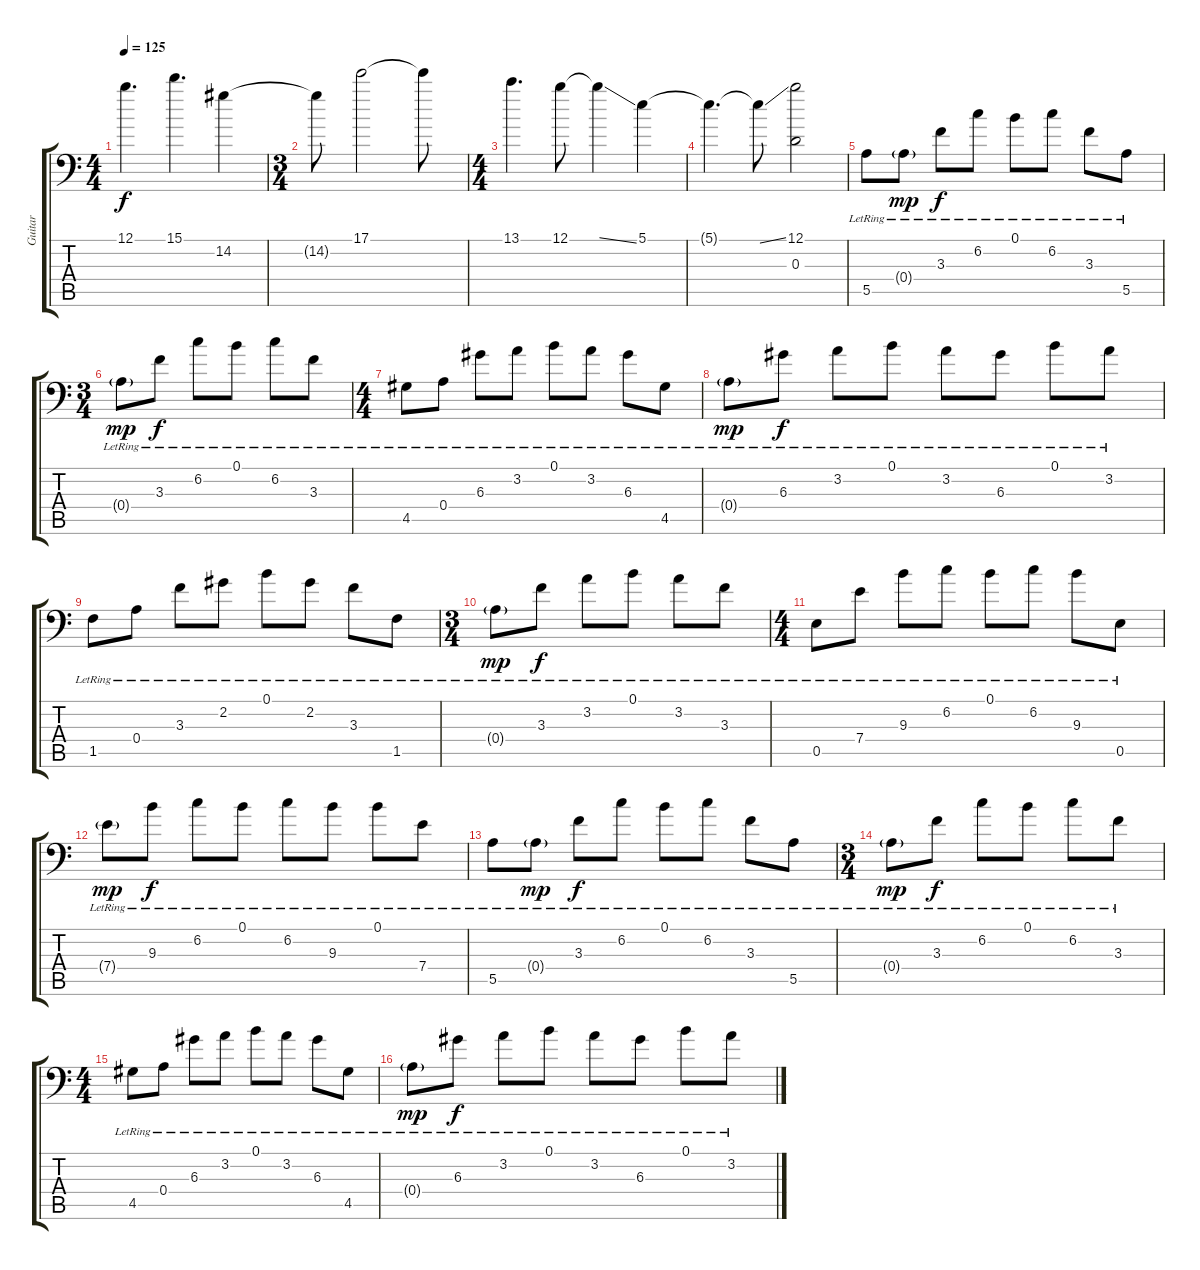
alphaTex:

\track ("Guitar" "Guitar") {instrument distortionguitar}
\staff {score tabs}
\tuning (B3 Gb3 D3 A2 E2 A1) {hide}
\ts (4 4)
\tempo 125
\clef f4
\ks c
12.1.4{d dy f} 15.1.4{d} 14.2.4 |
\ts (3 4)
14.2{t}.8 17.1.2 17.1{t}.8 |
\ts (4 4)
13.1.4{d} 12.1.8 12.1{ss t}.4 5.1.4 |
5.1{t}.4{d} 5.1{ss t}.8 (12.1 0.3).2 |
5.5{lr}.8 0.4{g lr}.8{dy mp} 3.3{lr}.8{dy f} 6.2{lr}.8 0.1{lr}.8 6.2{lr}.8 3.3{lr}.8 5.5{lr}.8 |
\ts (3 4)
0.4{g lr}.8{dy mp} 3.3{lr}.8{dy f} 6.2{lr}.8 0.1{lr}.8 6.2{lr}.8 3.3{lr}.8 |
\ts (4 4)
4.5{lr}.8 0.4{lr}.8 6.3{lr}.8 3.2{lr}.8 0.1{lr}.8 3.2{lr}.8 6.3{lr}.8 4.5{lr}.8 |
0.4{g lr}.8{dy mp} 6.3{lr}.8{dy f} 3.2{lr}.8 0.1{lr}.8 3.2{lr}.8 6.3{lr}.8 0.1{lr}.8 3.2{lr}.8 |
1.5{lr}.8 0.4{lr}.8 3.3{lr}.8 2.2{lr}.8 0.1{lr}.8 2.2{lr}.8 3.3{lr}.8 1.5{lr}.8 |
\ts (3 4)
0.4{g lr}.8{dy mp} 3.3{lr}.8{dy f} 3.2{lr}.8 0.1{lr}.8 3.2{lr}.8 3.3{lr}.8 |
\ts (4 4)
0.5{lr}.8 7.4{lr}.8 9.3{lr}.8 6.2{lr}.8 0.1{lr}.8 6.2{lr}.8 9.3{lr}.8 0.5{lr}.8 |
7.4{g lr}.8{dy mp} 9.3{lr}.8{dy f} 6.2{lr}.8 0.1{lr}.8 6.2{lr}.8 9.3{lr}.8 0.1{lr}.8 7.4{lr}.8 |
5.5{lr}.8 0.4{g lr}.8{dy mp} 3.3{lr}.8{dy f} 6.2{lr}.8 0.1{lr}.8 6.2{lr}.8 3.3{lr}.8 5.5{lr}.8 |
\ts (3 4)
0.4{g lr}.8{dy mp} 3.3{lr}.8{dy f} 6.2{lr}.8 0.1{lr}.8 6.2{lr}.8 3.3{lr}.8 |
\ts (4 4)
4.5{lr}.8 0.4{lr}.8 6.3{lr}.8 3.2{lr}.8 0.1{lr}.8 3.2{lr}.8 6.3{lr}.8 4.5{lr}.8 |
0.4{g lr}.8{dy mp} 6.3{lr}.8{dy f} 3.2{lr}.8 0.1{lr}.8 3.2{lr}.8 6.3{lr}.8 0.1{lr}.8 3.2{lr}.8
